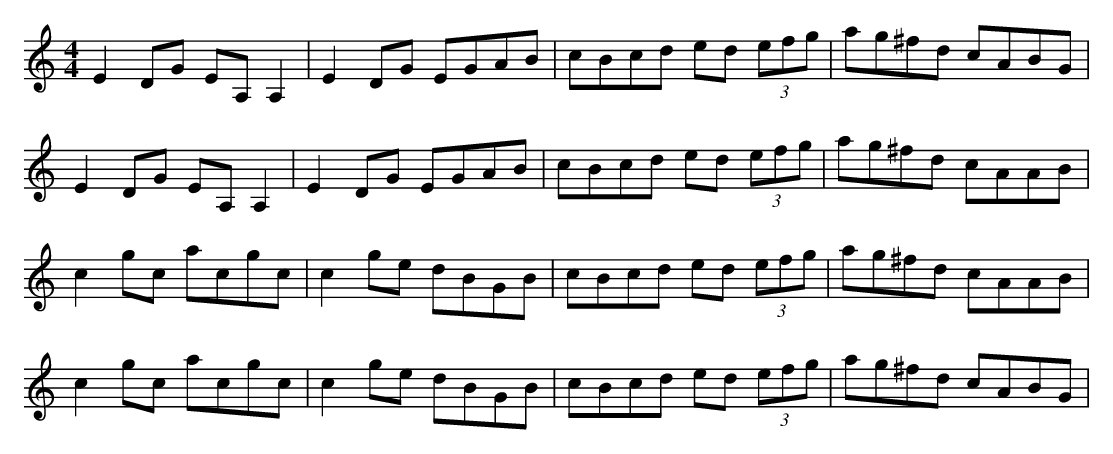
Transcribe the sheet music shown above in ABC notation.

X:1
M:4/4
K:C
E2 DG EA, A,2|E2DG EGAB|cBcd ed (3efg|ag^fd cABG|
E2 DG EA, A,2|E2DG EGAB|cBcd ed (3efg|ag^fd cAAB|
c2 gc acgc|c2 ge dBGB|cBcd ed (3efg|ag^fd cAAB|
c2 gc acgc|c2 ge dBGB|cBcd ed (3efg|ag^fd cABG|
